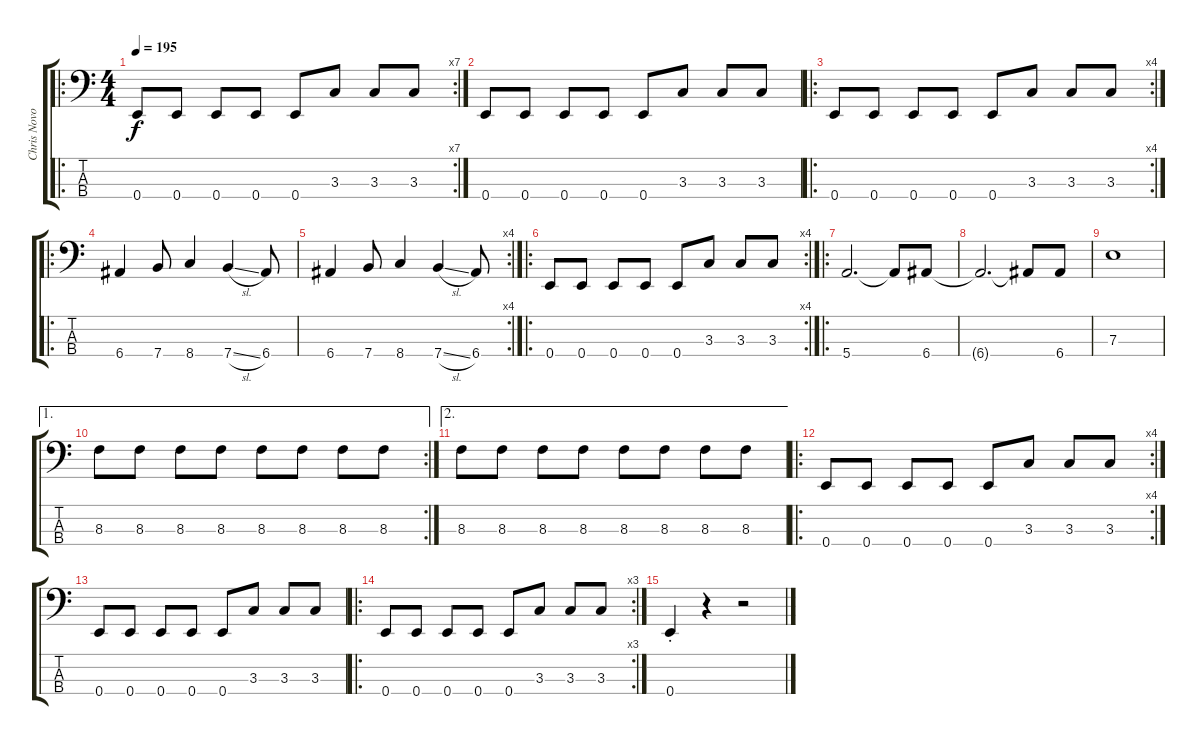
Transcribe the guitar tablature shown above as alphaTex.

\track ("Chris Novoselic" "Chris Novo") {instrument electricbasspick}
\staff {score tabs}
\tuning (G2 D2 A1 E1) {hide}
\ro
\rc 7
\ts (4 4)
\tempo 195
\clef f4
\ks c
0.4.8{dy f} 0.4.8 0.4.8 0.4.8 0.4.8 3.3.8 3.3.8 3.3.8 |
0.4.8 0.4.8 0.4.8 0.4.8 0.4.8 3.3.8 3.3.8 3.3.8 |
\ro
\rc 4
0.4.8 0.4.8 0.4.8 0.4.8 0.4.8 3.3.8 3.3.8 3.3.8 |
\ro
6.4.4 7.4.8 8.4.4 7.4{sl}.4 6.4.8 |
\rc 4
6.4.4 7.4.8 8.4.4 7.4{sl}.4 6.4.8 |
\ro
\rc 4
0.4.8 0.4.8 0.4.8 0.4.8 0.4.8 3.3.8 3.3.8 3.3.8 |
\ro
5.4.2{d} 5.4{t}.8 6.4.8 |
6.4{t}.2{d} 6.4{t}.8 6.4.8 |
7.3.1 |
\ae 1
\rc 2
8.3.8 8.3.8 8.3.8 8.3.8 8.3.8 8.3.8 8.3.8 8.3.8 |
\ae 2
8.3.8 8.3.8 8.3.8 8.3.8 8.3.8 8.3.8 8.3.8 8.3.8 |
\ro
\rc 4
0.4.8 0.4.8 0.4.8 0.4.8 0.4.8 3.3.8 3.3.8 3.3.8 |
0.4.8 0.4.8 0.4.8 0.4.8 0.4.8 3.3.8 3.3.8 3.3.8 |
\ro
\rc 3
0.4.8 0.4.8 0.4.8 0.4.8 0.4.8 3.3.8 3.3.8 3.3.8 |
0.4{st}.4 r.4 r.2
